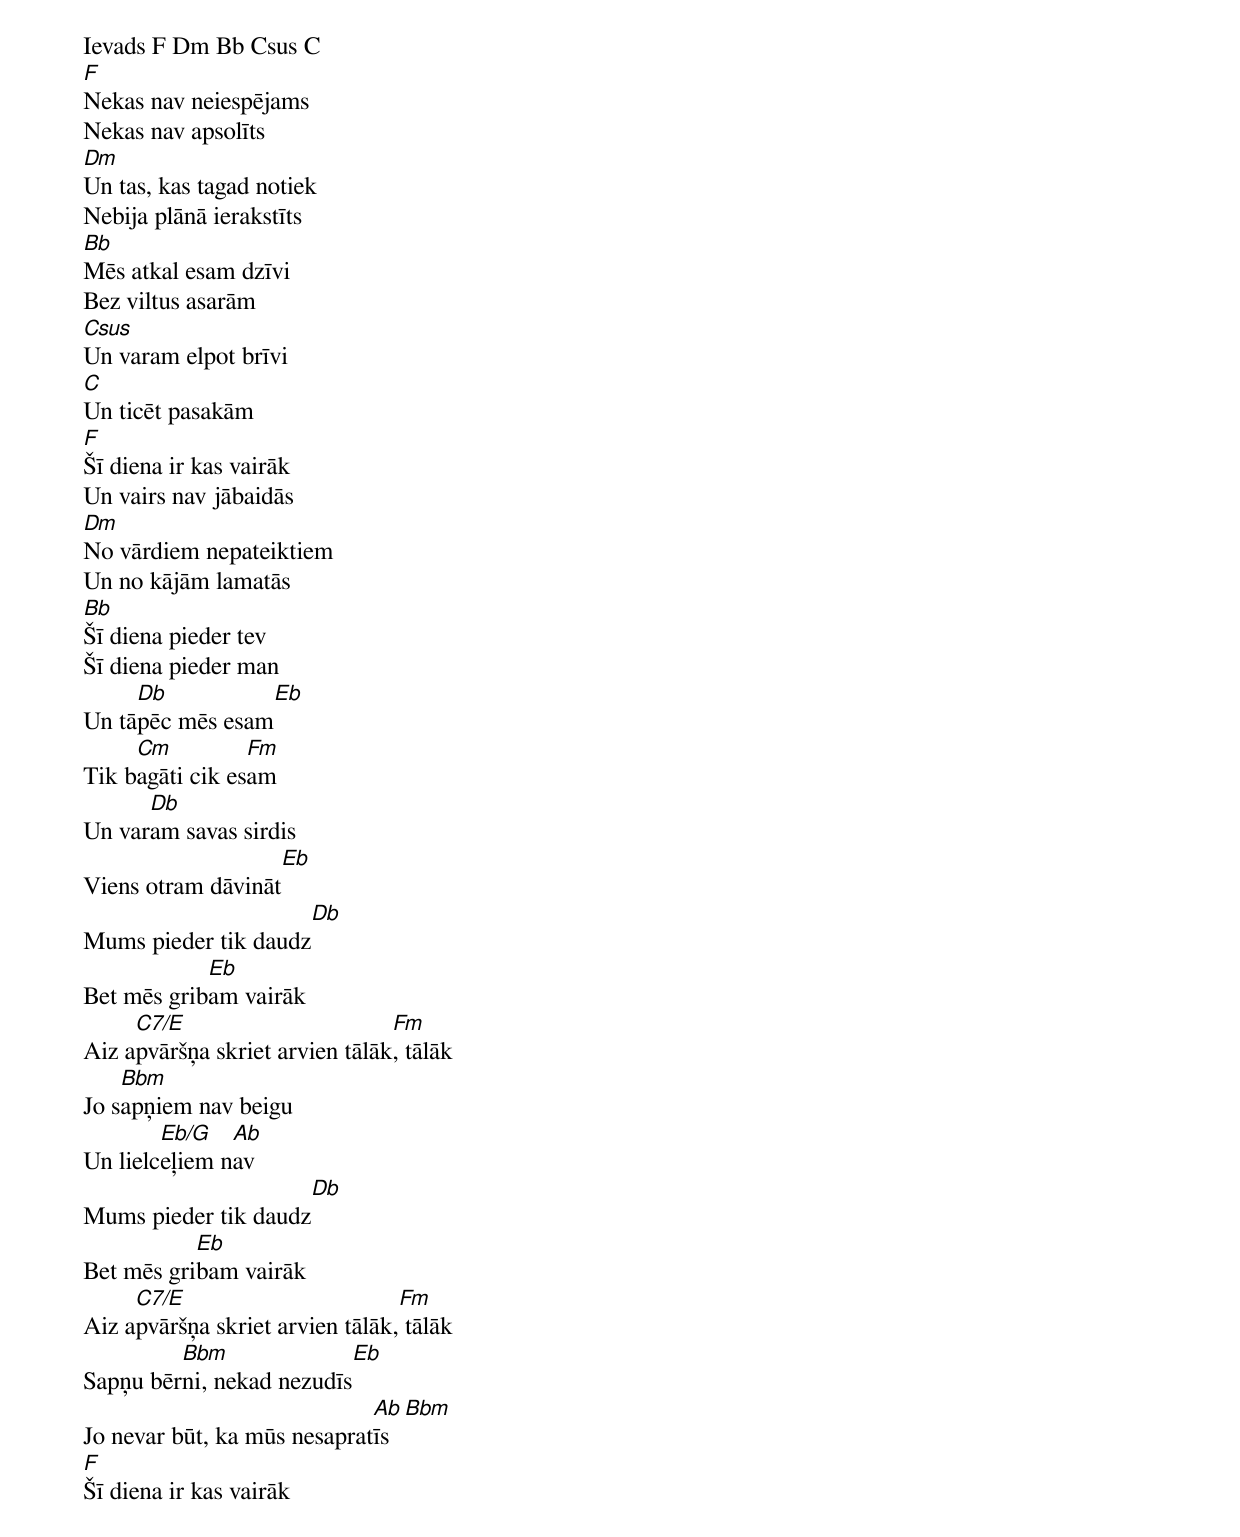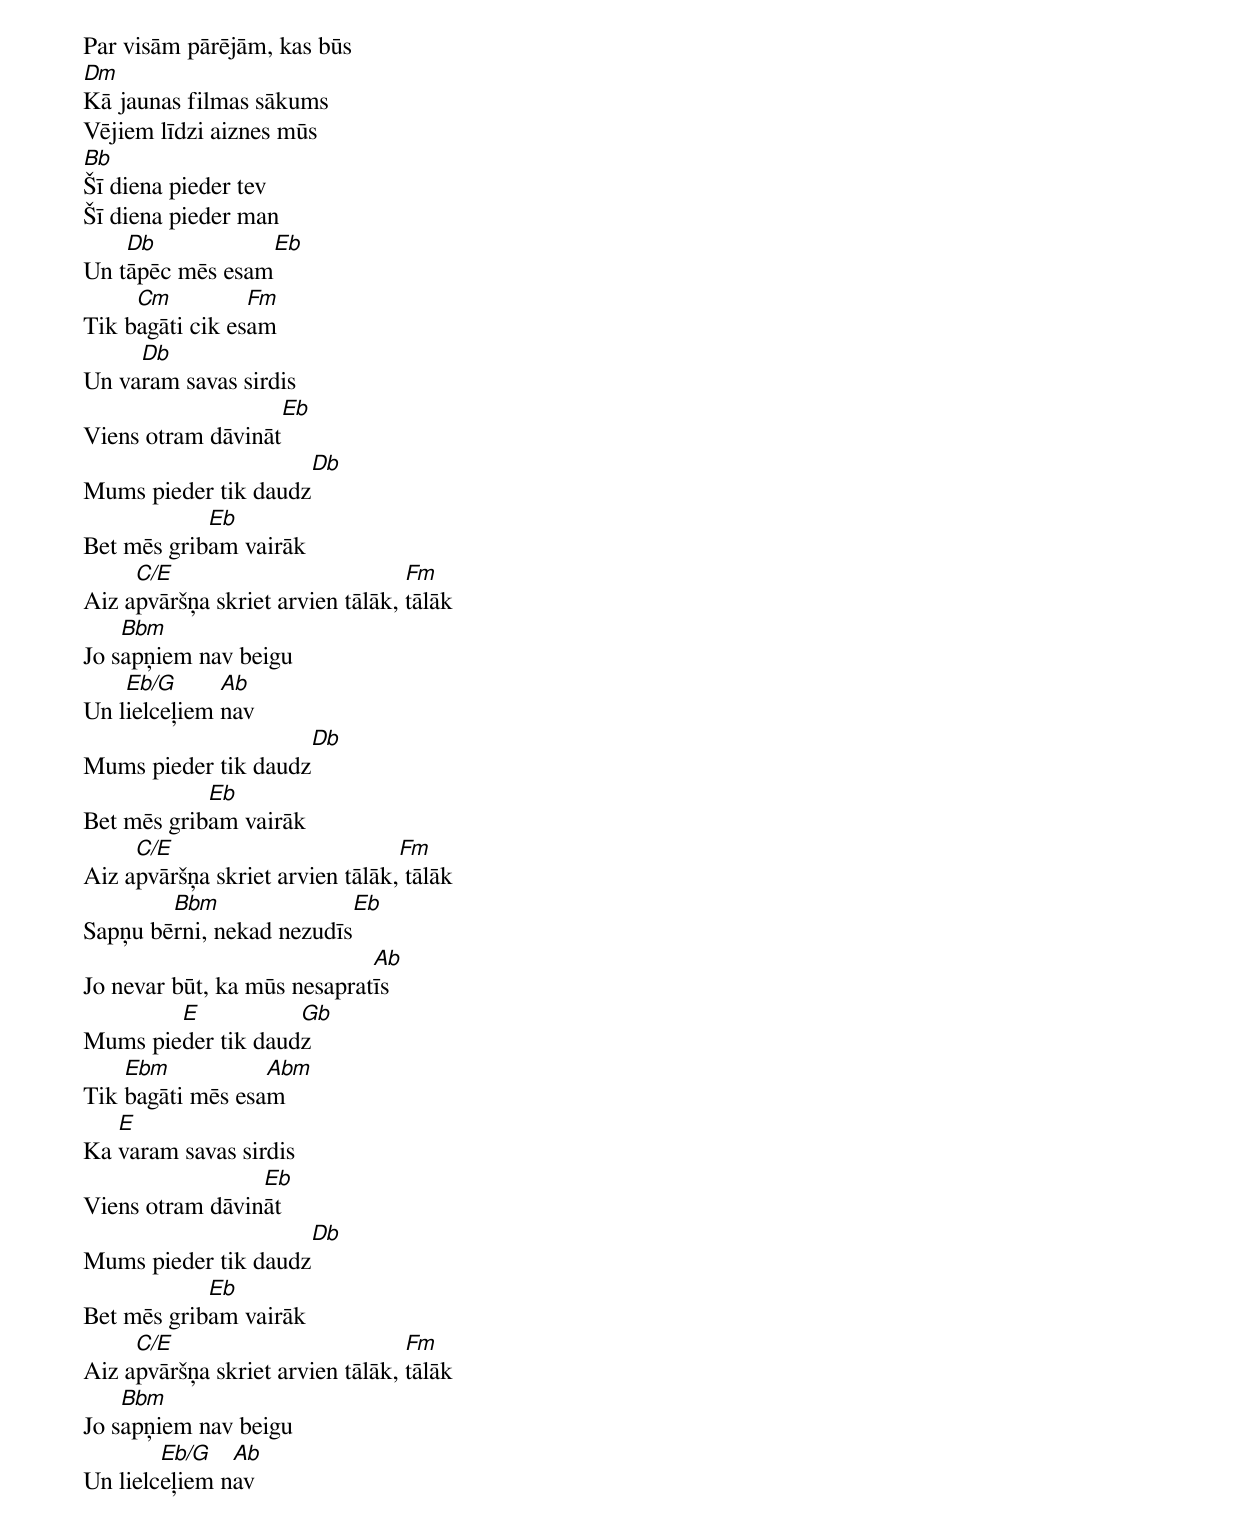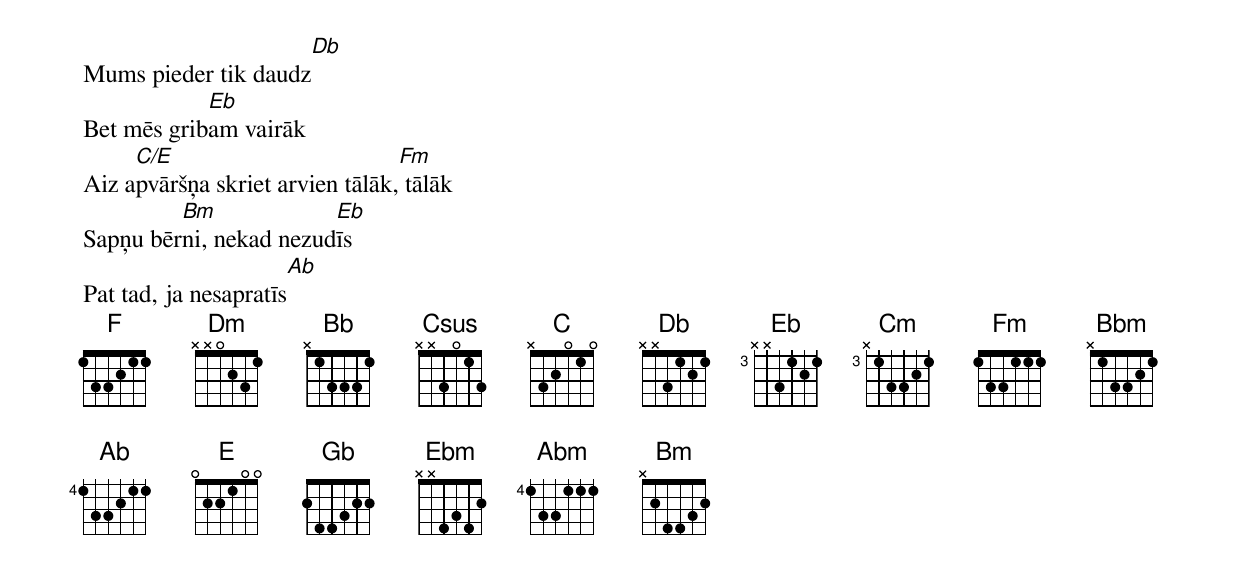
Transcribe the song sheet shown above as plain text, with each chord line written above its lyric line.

Ievads F Dm Bb Csus C
F
Nekas nav neiespējams
Nekas nav apsolīts
Dm
Un tas, kas tagad notiek
Nebija plānā ierakstīts
Bb
Mēs atkal esam dzīvi
Bez viltus asarām
Csus
Un varam elpot brīvi
C
Un ticēt pasakām
F
Šī diena ir kas vairāk
Un vairs nav jābaidās
Dm
No vārdiem nepateiktiem
Un no kājām lamatās
Bb
Šī diena pieder tev
Šī diena pieder man
     Db           Eb
Un tāpēc mēs esam
     Cm          Fm
Tik bagāti cik esam
      Db
Un varam savas sirdis
                     Eb
Viens otram dāvināt
                     Db
Mums pieder tik daudz
            Eb
Bet mēs gribam vairāk
     C7/E                       Fm
Aiz apvāršņa skriet arvien tālāk, tālāk
    Bbm
Jo sapņiem nav beigu
        Eb/G   Ab
Un lielceļiem nav
                     Db
Mums pieder tik daudz
           Eb
Bet mēs gribam vairāk
     C7/E                        Fm
Aiz apvāršņa skriet arvien tālāk, tālāk
         Bbm                  Eb
Sapņu bērni, nekad nezudīs
                             Ab               Bbm
Jo nevar būt, ka mūs nesapratīs
F
Šī diena ir kas vairāk
Par visām pārējām, kas būs
Dm
Kā jaunas filmas sākums
Vējiem līdzi aiznes mūs
Bb
Šī diena pieder tev
Šī diena pieder man
    Db           Eb
Un tāpēc mēs esam
     Cm          Fm
Tik bagāti cik esam
     Db
Un varam savas sirdis
                     Eb
Viens otram dāvināt
                      Db
Mums pieder tik daudz
            Eb
Bet mēs gribam vairāk
     C/E                          Fm
Aiz apvāršņa skriet arvien tālāk, tālāk
    Bbm
Jo sapņiem nav beigu
    Eb/G      Ab
Un lielceļiem nav
                      Db
Mums pieder tik daudz
            Eb
Bet mēs gribam vairāk
     C/E                         Fm
Aiz apvāršņa skriet arvien tālāk, tālāk
        Bbm                   Eb
Sapņu bērni, nekad nezudīs
                             Ab
Jo nevar būt, ka mūs nesapratīs
        E           Gb
Mums pieder tik daudz
    Ebm           Abm
Tik bagāti mēs esam
   E
Ka varam savas sirdis
                 Eb
Viens otram dāvināt
                      Db
Mums pieder tik daudz
            Eb
Bet mēs gribam vairāk
     C/E                          Fm
Aiz apvāršņa skriet arvien tālāk, tālāk
    Bbm
Jo sapņiem nav beigu
        Eb/G   Ab
Un lielceļiem nav
                     Db
Mums pieder tik daudz
            Eb
Bet mēs gribam vairāk
     C/E                         Fm
Aiz apvāršņa skriet arvien tālāk, tālāk
         Bm             Eb
Sapņu bērni, nekad nezudīs
                          Ab
Pat tad, ja nesapratīs
